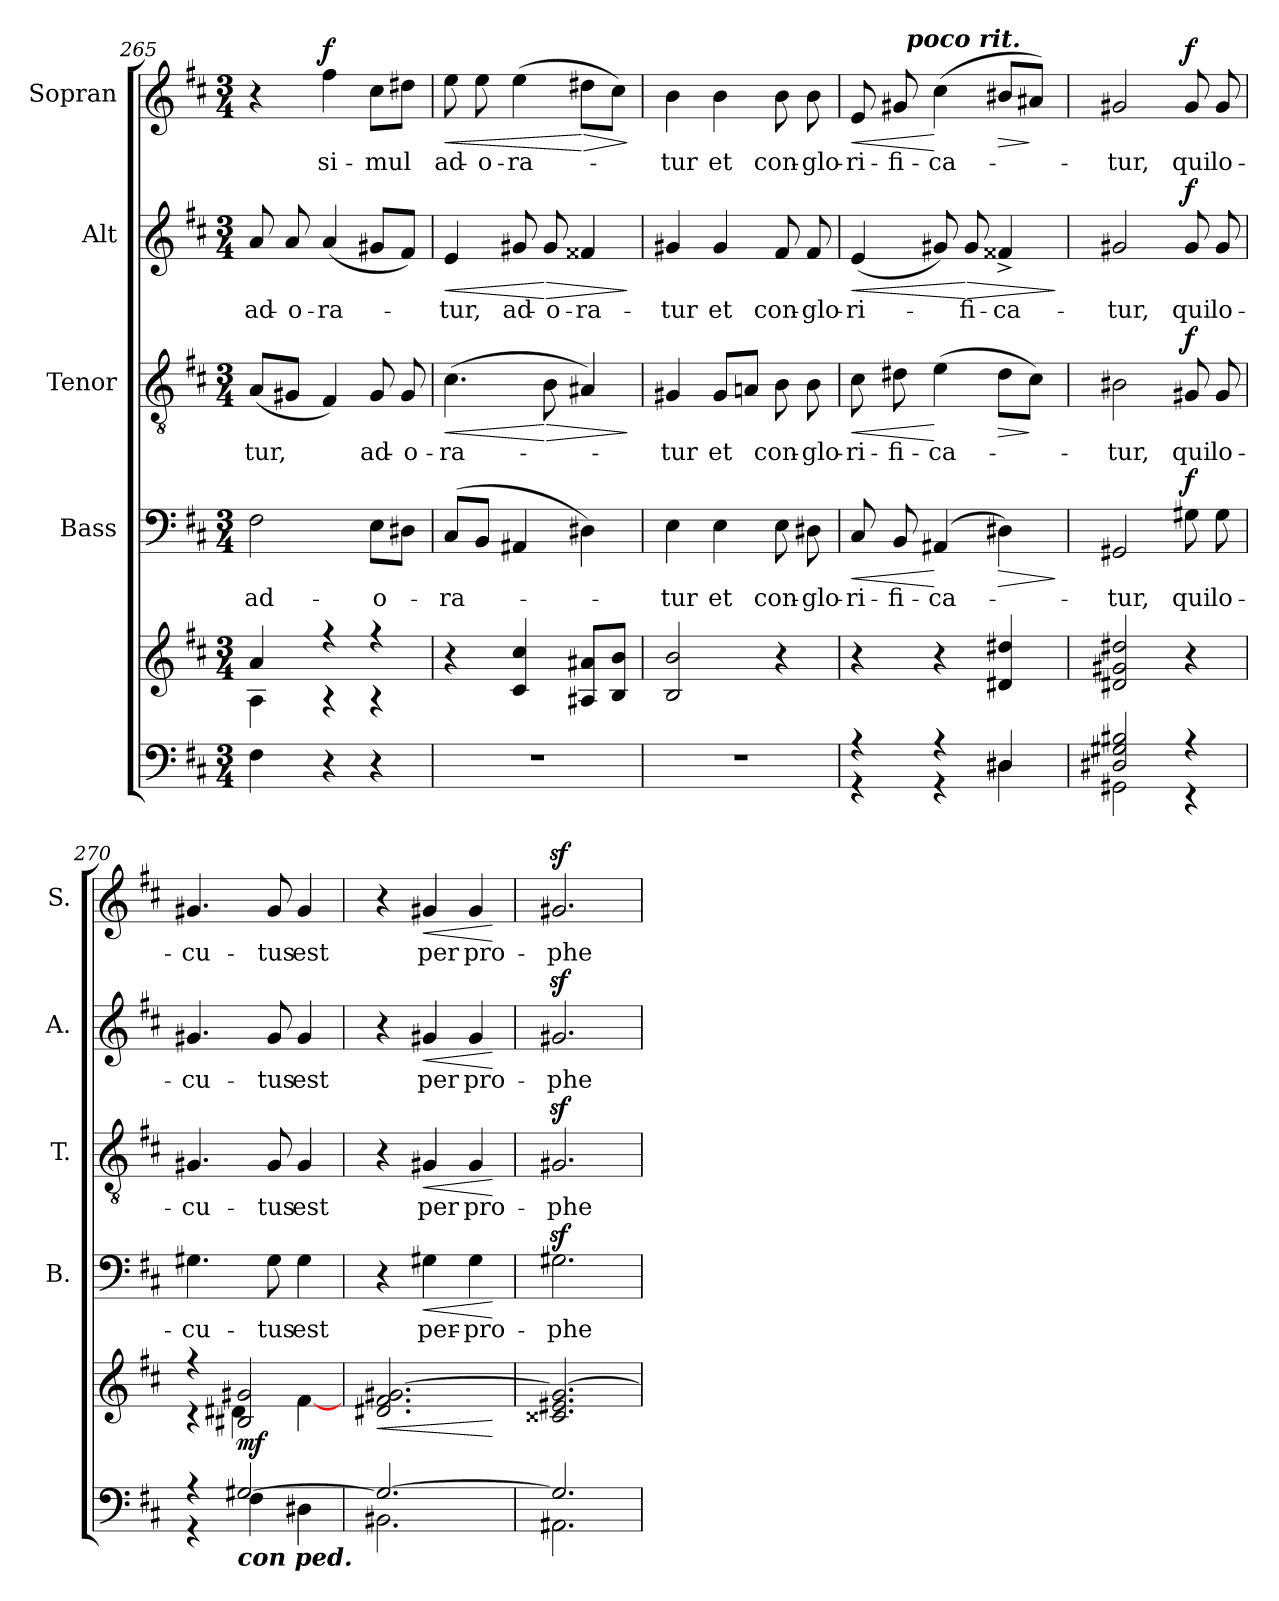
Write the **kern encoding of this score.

**kern	**kern	**dynam	**kern	**text	**dynam	**kern	**text	**dynam	**kern	**text	**dynam	**kern	**text	**dynam
*part5	*part5	*part5	*part4	*part4	*part4	*part3	*part3	*part3	*part2	*part2	*part2	*part1	*part1	*part1
*staff6	*staff5	*staff5/6	*staff4	*staff4	*staff4	*staff3	*staff3	*staff3	*staff2	*staff2	*staff2	*staff1	*staff1	*staff1
*	*	*	*I"Bass	*	*	*I"Tenor	*	*	*I"Alt	*	*	*I"Sopran	*	*
*	*	*	*I'B.	*	*	*I'T.	*	*	*I'A.	*	*	*I'S.	*	*
!!LO:PB:g=z
*clefF4	*clefG2	*	*clefF4	*	*	*clefGv2	*	*	*clefG2	*	*	*clefG2	*	*
*k[f#c#]	*k[f#c#]	*	*k[f#c#]	*	*	*k[f#c#]	*	*	*k[f#c#]	*	*	*k[f#c#]	*	*
*D:	*D:	*	*D:	*	*	*D:	*	*	*D:	*	*	*D:	*	*
*M3/4	*M3/4	*	*M3/4	*	*	*M3/4	*	*	*M3/4	*	*	*M3/4	*	*
=265	=265	=265	=265	=265	=265	=265	=265	=265	=265	=265	=265	=265	=265	=265
*	*^	*	*	*	*	*	*	*	*	*	*	*	*	*
!	!	!	!	!	!LO:LY:b	!	!	!LO:LY:b	!	!	!LO:LY:b	!	!	!	!
4F#\	4a/	4A\	.	2F#\	ad-	.	(<8A/L	-tur,	.	8a/	ad-	.	4r	.	.
!	!	!	!	!	!	!	!	!	!	!	!LO:LY:b	!	!	!	!
.	.	.	.	.	.	.	8G#X/J	.	.	8a/	-o-	.	.	.	.
!	!	!	!	!	!	!	!	!	!	!	!LO:LY:b	!	!	!LO:LY:b	!LO:DY:a
4r	4r	4r	.	.	.	.	4F#/)	.	.	(<4a/	-ra-	.	4ff#\	si-	f
!	!	!	!	!	!LO:LY:b	!	!	!LO:LY:b	!	!	!	!	!	!LO:LY:b	!
4r	4r	4r	.	8E\L	-o-	.	8G#/	ad-	.	8g#X/L	.	.	8cc#\L	-mul	.
!	!	!	!	!	!	!	!	!LO:LY:b	!	!	!	!	!	!	!
.	.	.	.	8D#X\J	.	.	8G#/	-o-	.	8f#/J)	.	.	8dd#X\J	.	.
*	*v	*v	*	*	*	*	*	*	*	*	*	*	*	*	*
=266	=266	=266	=266	=266	=266	=266	=266	=266	=266	=266	=266	=266	=266	=266
!	!	!	!	!LO:LY:b	!	!	!LO:LY:b	!LO:HP:b	!	!LO:LY:b	!LO:HP:b	!	!LO:LY:b	!LO:HP:b
2.r	4r	.	(>8C#/L	-ra-	.	(>4.c#\	-ra-	<	4e/	-tur,	<	8ee\	ad-	<
!	!	!	!	!	!	!	!	!	!	!	!	!	!LO:LY:b	!
.	.	.	8BB/J	.	.	.	.	.	.	.	.	8ee\	-o-	.
!	!	!	!	!	!	!	!	!	!	!LO:LY:b	!	!	!LO:LY:b	!
.	4c#/ 4cc#/	.	4AA#X/	.	.	.	.	.	8g#X/	ad-	.	(>4ee\	-ra-	.
!	!	!	!	!	!	!	!	!LO:HP:n=1:b	!	!LO:LY:b	!LO:HP:n=1:b	!	!	!
.	.	.	.	.	.	8B\	.	[ >	8g#/	-o-	[ >	.	.	.
!	!	!	!	!	!	!	!	!	!	!LO:LY:b	!	!	!	!LO:HP:n=1:b
.	8A#X/ 8a#X/L	.	4D#X\)	.	.	4A#X/)	.	.	4f##X/	-ra-	.	8dd#X\L	.	[ >
.	8B/ 8b/J	.	.	.	.	.	.	.	.	.	.	8cc#\J)	.	.
.	.	.	.	.	.	.	.	]	.	.	]	.	.	]
=267	=267	=267	=267	=267	=267	=267	=267	=267	=267	=267	=267	=267	=267	=267
!	!	!	!	!LO:LY:b	!	!	!LO:LY:b	!	!	!LO:LY:b	!	!	!LO:LY:b	!
2.r	2B/ 2b/	.	4E\	-tur	.	4G#X/	-tur	.	4g#X/	-tur	.	4b\	-tur	.
!	!	!	!	!LO:LY:b	!	!	!LO:LY:b	!	!	!LO:LY:b	!	!	!LO:LY:b	!
.	.	.	4E\	et	.	8G#/L	et	.	4g#/	et	.	4b\	et	.
.	.	.	.	.	.	8An/J	.	.	.	.	.	.	.	.
!	!	!	!	!LO:LY:b	!	!	!LO:LY:b	!	!	!LO:LY:b	!	!	!LO:LY:b	!
.	4r	.	8E\	con-	.	8B\	con-	.	8f#/	con-	.	8b\	con-	.
!	!	!	!	!LO:LY:b	!	!	!LO:LY:b	!	!	!LO:LY:b	!	!	!LO:LY:b	!
.	.	.	8D#X\	-glo-	.	8B\	-glo-	.	8f#/	-glo-	.	8b\	-glo-	.
=268	=268	=268	=268	=268	=268	=268	=268	=268	=268	=268	=268	=268	=268	=268
*^	*	*	*	*	*	*	*	*	*	*	*	*	*	*
!	!	!	!	!	!LO:LY:b	!LO:HP:b	!	!LO:LY:b	!LO:HP:b	!	!LO:LY:b	!LO:HP:b	!	!LO:LY:b	!LO:HP:b
*	*	*	*	*	*	*	*	*	*	*	*	*	*^	*	*
4r	4r	4r	.	8C#/	-ri-	<	8c#\	-ri-	<	(<4e/	-ri-	<	8e/	8ryy	-ri-	<
!	!	!	!	!	!LO:LY:b	!	!	!LO:LY:b	!	!	!	!	!	!	!LO:LY:b	!
.	.	.	.	8BB/	-fi-	.	8d#X\	-fi-	.	.	.	.	8g#X/	32ryy	-fi-	.
!	!	!	!	!	!	!	!	!	!	!	!	!	!	!LO:TX:a:Bi:t=poco rit.	!	!
.	.	.	.	.	.	.	.	.	.	.	.	.	.	2ryy	.	.
!	!	!	!	!	!LO:LY:b	!	!	!LO:LY:b	!	!	!	!	!	!	!LO:LY:b	!
4r	4r	4r	.	(4AA#X/	-ca-	[	(>4e\	-ca-	[	8g#X/)	.	.	(>4cc#\	.	-ca-	[
!	!	!	!	!	!	!	!	!	!	!	!LO:LY:b	!LO:HP:n=1:b	!	!	!	!
.	.	.	.	.	.	.	.	.	.	8g#/	-fi-	[ >	.	.	.	.
!	!	!	!	!	!	!LO:HP:b	!	!	!LO:HP:b	!	!LO:LY:b	!	!	!	!	!LO:HP:b
4D#X/	4D#\	4d#X/ 4dd#X/	.	4D#X\)	.	>	8d#\L	.	>	4f##X^>/	-ca-	.	8b#X/L	.	.	>
.	.	.	.	.	.	.	8c#\J)	.	]	.	.	.	8a#X/J)	.	.	]
.	.	.	.	.	.	.	.	.	.	.	.	.	.	16.ryy	.	.
*v	*v	*	*	*	*	*	*	*	*	*	*	*	*	*	*	*
.	.	.	.	.	]	.	.	.	.	.	]	.	.	.	.
=269	=269	=269	=269	=269	=269	=269	=269	=269	=269	=269	=269	=269	=269	=269	=269
*^	*	*	*	*	*	*	*	*	*	*	*	*	*	*	*
!	!	!	!	!	!LO:LY:b	!	!	!LO:LY:b	!	!	!LO:LY:b	!	!	!	!LO:LY:b	!
*	*	*	*	*	*	*	*	*	*	*	*	*	*v	*v	*	*
2D#X/ 2G#X/ 2B#X/	2GG#X\	2d#X/ 2g#X/ 2dd#X/	.	2GG#X/	-tur,	.	2B#X\	-tur,	.	2g#X/	-tur,	.	2g#X/	-tur,	.
!	!	!	!	!	!LO:LY:b	!LO:DY:a	!	!LO:LY:b	!LO:DY:a	!	!LO:LY:b	!LO:DY:a	!	!LO:LY:b	!LO:DY:a
4r	4r	4r	.	8G#X\	qui	f	8G#X/	qui	f	8g#/	qui	f	8g#/	qui	f
!	!	!	!	!	!LO:LY:b	!	!	!LO:LY:b	!	!	!LO:LY:b	!	!	!LO:LY:b	!
.	.	.	.	8G#\	lo-	.	8G#/	lo-	.	8g#/	lo-	.	8g#/	lo-	.
!!LO:LB:g=z
=270	=270	=270	=270	=270	=270	=270	=270	=270	=270	=270	=270	=270	=270	=270	=270
*	*	*^	*	*	*	*	*	*	*	*	*	*	*	*	*
!	!	!	!	!	!	!LO:LY:b	!	!	!LO:LY:b	!	!	!LO:LY:b	!	!	!LO:LY:b	!
4r	4r	4r	4r	.	4.G#X\	-cu-	.	4.G#X/	-cu-	.	4.g#X/	-cu-	.	4.g#X/	-cu-	.
!LO:TX:b:Bi:t=con ped.	!	!	!	!	!	!	!	!	!	!	!	!	!	!	!	!
!	!	!	!	!LO:DY:b	!	!	!	!	!	!	!	!	!	!	!	!
[>2G#X/	4F#\	2B#X/ 2g#X/	4d#X\	mf	.	.	.	.	.	.	.	.	.	.	.	.
!	!	!	!	!	!	!LO:LY:b	!	!	!LO:LY:b	!	!	!LO:LY:b	!	!	!LO:LY:b	!
.	.	.	.	.	8G#\	-tus	.	8G#/	-tus	.	8g#/	-tus	.	8g#/	-tus	.
!	!	!	!	!	!	!LO:LY:b	!	!	!LO:LY:b	!	!	!LO:LY:b	!	!	!LO:LY:b	!
.	4D#X\	.	[>4f#\	.	4G#\	est	.	4G#/	est	.	4g#/	est	.	4g#/	est	.
=271	=271	=271	=271	=271	=271	=271	=271	=271	=271	=271	=271	=271	=271	=271	=271	=271
!	!	!	!	!LO:HP:b	!	!	!	!	!	!	!	!	!	!	!	!
*	*	*v	*v	*	*	*	*	*	*	*	*	*	*	*	*	*
2.G#/_	2.BB#X\	2.d#X/ 2.f#/ [>2.g#X/	<	4r	.	.	4r	.	.	4r	.	.	4r	.	.
!	!	!	!	!	!LO:LY:b	!LO:HP:b	!	!LO:LY:b	!LO:HP:b	!	!LO:LY:b	!LO:HP:b	!	!LO:LY:b	!LO:HP:b
.	.	.	.	4G#X\	per-	<	4G#X/	per	<	4g#X/	per	<	4g#X/	per	<
!	!	!	!	!	!LO:LY:b	!	!	!LO:LY:b	!	!	!LO:LY:b	!	!	!LO:LY:b	!
.	.	.	.	4G#\	-pro-	.	4G#/	pro-	.	4g#/	pro-	.	4g#/	pro-	.
*v	*v	*	*	*	*	*	*	*	*	*	*	*	*	*	*
.	.	[	.	.	[	.	.	[	.	.	[	.	.	[
=272	=272	=272	=272	=272	=272	=272	=272	=272	=272	=272	=272	=272	=272	=272
*^	*	*	*	*	*	*	*	*	*	*	*	*	*	*
!	!	!	!	!	!LO:LY:b	!	!	!LO:LY:b	!	!	!LO:LY:b	!	!	!LO:LY:b	!
2.G#/]	2.AA#X\	2.c##X/ 2.e#X/ 2.g#/_	.	2.G#Xz>\	-phe-	.	2.G#Xz>/	-phe-	.	2.g#Xz>/	-phe-	.	2.g#Xz>/	-phe-	.
*v	*v	*	*	*	*	*	*	*	*	*	*	*	*	*	*
=	=	=	=	=	=	=	=	=	=	=	=	=	=	=
*-	*-	*-	*-	*-	*-	*-	*-	*-	*-	*-	*-	*-	*-	*-
